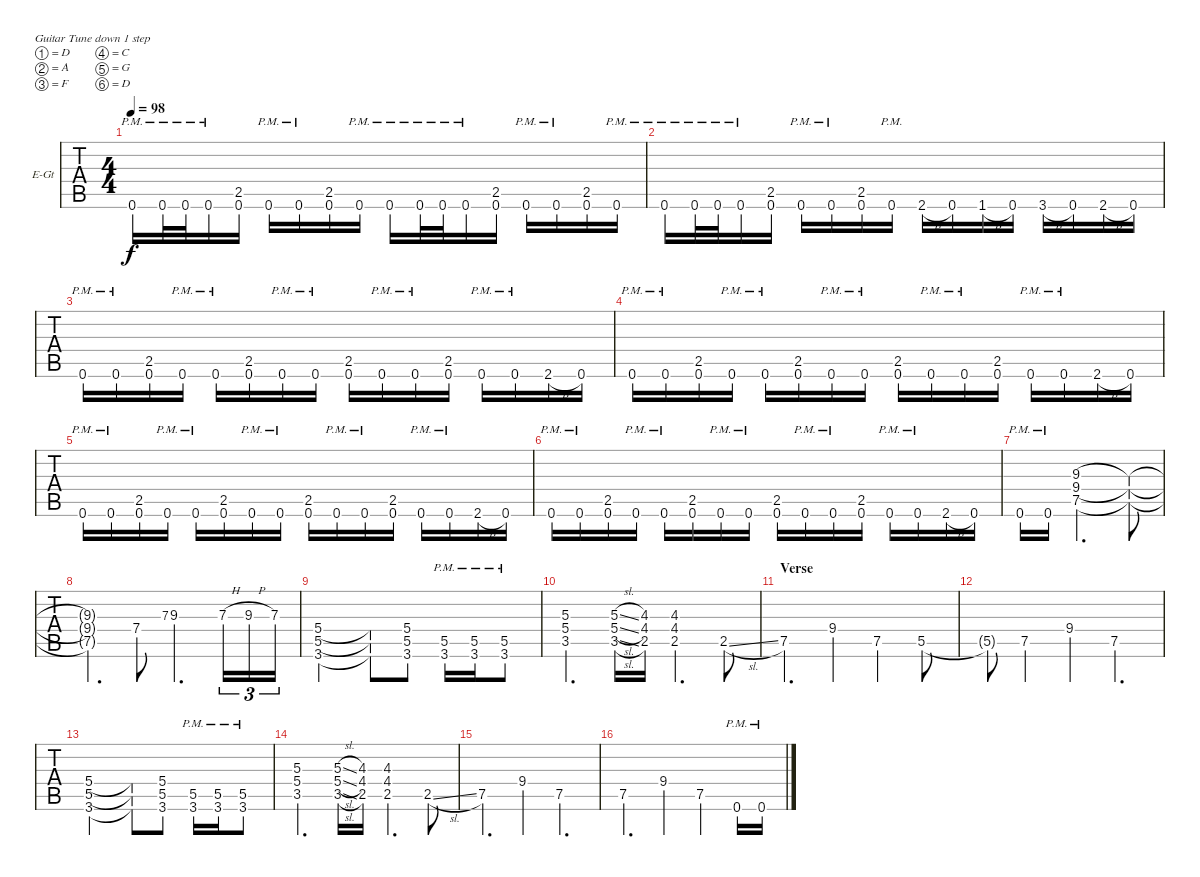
\defaultSystemsLayout 4
\bracketExtendMode groupsimilarinstruments
\firstSystemTrackNameOrientation horizontal
\otherSystemsTrackNameOrientation horizontal
\track ("Electric Guitar" "E-Gt") {instrument distortionguitar}
\staff {tabs}
\tuning (D4 A3 F3 C3 G2 D2)
\ts (4 4)
\tempo 98
\clef g2
\ks c
0.6{pm}.16{dy f} 0.6{pm}.32 0.6{pm}.32 0.6{pm}.16 (0.6 2.5).16 0.6{pm}.16 0.6{pm}.16 (0.6 2.5).16 0.6{pm}.16 0.6{pm}.16 0.6{pm}.32 0.6{pm}.32 0.6{pm}.16 (0.6 2.5).16 0.6{pm}.16 0.6{pm}.16 (0.6 2.5).16 0.6{pm}.16 |
0.6{pm}.16 0.6{pm}.32 0.6{pm}.32 0.6{pm}.16 (0.6 2.5).16 0.6{pm}.16 0.6{pm}.16 (0.6 2.5).16 0.6{pm}.16 2.6{h}.16 0.6.16 1.6{h}.16 0.6.16 3.6{h}.16 0.6.16 2.6{h}.16 0.6.16 |
0.6{pm}.16 0.6{pm}.16 (0.6 2.5).16 0.6{pm}.16 0.6{pm}.16 (0.6 2.5).16 0.6{pm}.16 0.6{pm}.16 (0.6 2.5).16 0.6{pm}.16 0.6{pm}.16 (0.6 2.5).16 0.6{pm}.16 0.6{pm}.16 2.6{h}.16 0.6.16 |
0.6{pm}.16 0.6{pm}.16 (0.6 2.5).16 0.6{pm}.16 0.6{pm}.16 (0.6 2.5).16 0.6{pm}.16 0.6{pm}.16 (0.6 2.5).16 0.6{pm}.16 0.6{pm}.16 (0.6 2.5).16 0.6{pm}.16 0.6{pm}.16 2.6{h}.16 0.6.16 |
0.6{pm}.16 0.6{pm}.16 (0.6 2.5).16 0.6{pm}.16 0.6{pm}.16 (0.6 2.5).16 0.6{pm}.16 0.6{pm}.16 (0.6 2.5).16 0.6{pm}.16 0.6{pm}.16 (0.6 2.5).16 0.6{pm}.16 0.6{pm}.16 2.6{h}.16 0.6.16 |
0.6{pm}.16 0.6{pm}.16 (0.6 2.5).16 0.6{pm}.16 0.6{pm}.16 (0.6 2.5).16 0.6{pm}.16 0.6{pm}.16 (0.6 2.5).16 0.6{pm}.16 0.6{pm}.16 (0.6 2.5).16 0.6{pm}.16 0.6{pm}.16 2.6{h}.16 0.6.16 |
0.6{pm}.16 0.6{pm}.16 (7.5 9.4 9.3).2{d} (7.5{t} 9.4{t} 9.3{t}).8 |
(7.5{t} 9.4{t} 9.3{t}).4{d} 7.4.8 7.3.8{gr} 9.3.4{d} 7.3{h}.16{tu (3 2)} 9.3{h}.16{tu (3 2)} 7.3.16{tu (3 2)} |
(3.6 5.5 5.4).2 (5.4{t} 5.5{t} 3.6{t}).8 (3.6 5.5 5.4).8 (3.6{pm} 5.5{pm}).16 (3.6{pm} 5.5{pm}).16 (3.6{pm} 5.5{pm}).8 |
(3.5 5.4 5.3).4{d} (3.5{sl} 5.4{sl} 5.3{sl}).16 (2.5 4.4 4.3).16 (2.5 4.4 4.3).4{d} 2.5{sl}.8 |
\section ("" "Verse")
7.5.4{d} 9.4.4 7.5.4 5.5.8 |
5.5{t}.8 7.5.4 9.4.4 7.5.4{d} |
(3.6 5.5 5.4).2 (5.4{t} 5.5{t} 3.6{t}).8 (3.6 5.5 5.4).8 (3.6{pm} 5.5{pm}).16 (3.6{pm} 5.5{pm}).16 (3.6{pm} 5.5{pm}).8 |
(3.5 5.4 5.3).4{d} (3.5{sl} 5.4{sl} 5.3{sl}).16 (2.5 4.4 4.3).16 (2.5 4.4 4.3).4{d} 2.5{sl}.8 |
7.5.4{d} 9.4.4 7.5.4{d} |
7.5.4{d} 9.4.4 7.5.4 0.6{pm}.16 0.6{pm}.16
